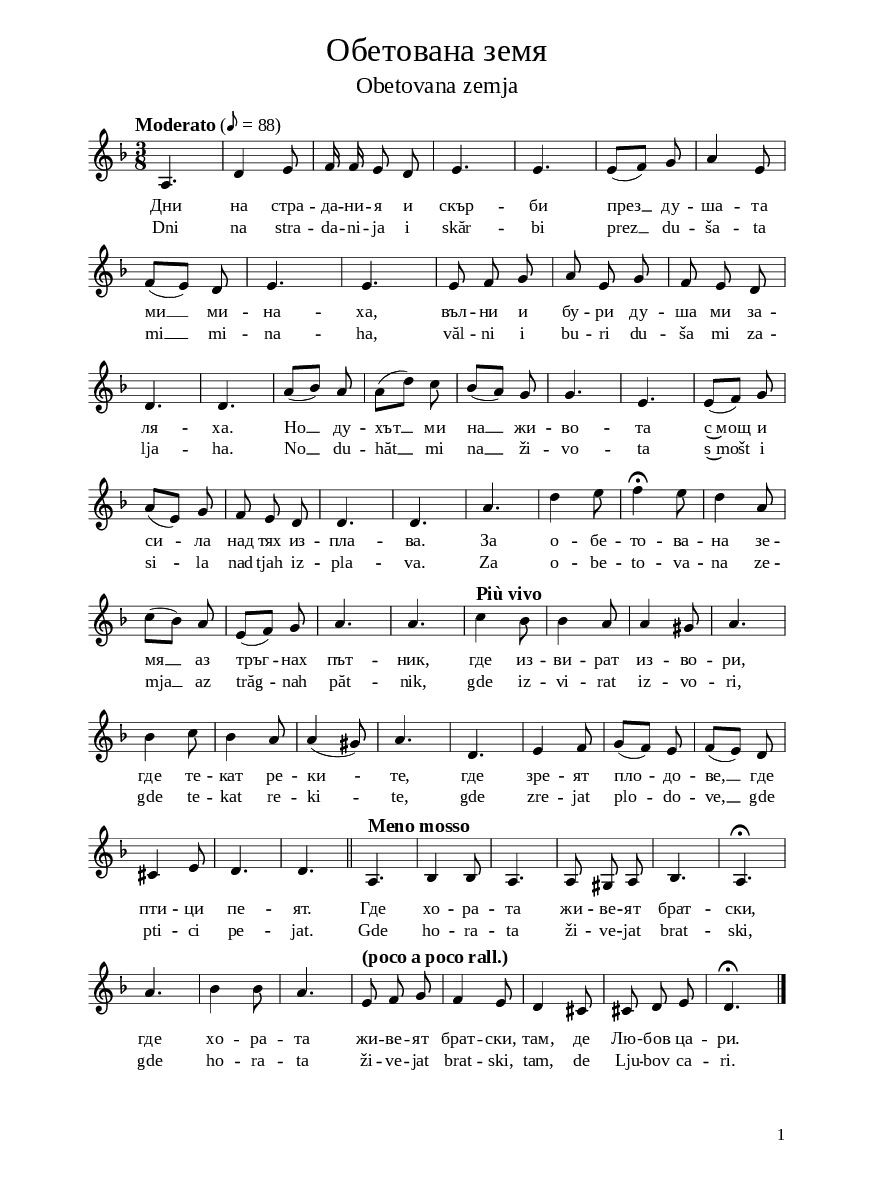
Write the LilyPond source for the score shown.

\version "2.24.4"

\include "include/globals.ily"

\bookpart {
  \label #'ref134
  \tocItem \markup "Обетована земя – Obetovana zemja"
  \paper {
    print-all-headers = ##t
    print-page-number = ##t
    print-first-page-number = ##t

    % put page numbers on the bottom
    oddHeaderMarkup = \markup ""
    evenHeaderMarkup = \markup ""
    oddFooterMarkup = \markup
    \fill-line {
      ""
      \if \should-print-page-number \fromproperty #'page:page-number-string
    }
    evenFooterMarkup = \markup
    \fill-line {
      \if \should-print-page-number \fromproperty #'page:page-number-string
      ""
    }

    left-margin = 1.5\cm
    right-margin = 1.5\cm
    top-margin = 1.2\cm
    bottom-margin = 1.0\cm
    ragged-bottom = ##t % do not spread the staves to fill the whole vertical space

    % change distance between staves
    system-system-spacing =
    #'((basic-distance . 16)
       (minimum-distance . 8)
       (padding . 2)
       (stretchability . 12))
  }

  \header {
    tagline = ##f
  }
  \score {
    \include "include/score-layout.ily"

    \new Voice \relative c' {
      \clef treble
      \key d \minor
      \time 3/8
      \tempoFunc "Moderato" 8 "88"
      \autoBeamOff
      a4. | % 2
      d4  e8 | % 3
      f16  f16  e8  d8 | % 4
      e4. | % 5
      e4. | % 6
      e8 ( [  f8 ) ]  g8 | % 7
      a4  e8 | \break  % 8
      f8 ( [  e8 ) ]  d8 | % 9
      e4. |
      e4. | % 11
      e8  f8  g8 | % 12
      a8  e8  g8  | % 13
      f8  e8  d8 | \break % 14
      d4. | % 15
      d4. | % 16
      a'8 ( [  bes8 ) ]  a8 | % 17
      a8 ( [  d8 ) ]  c8 | % 18
      bes8 ( [  a8 ) ]  g8  | % 19
      g4. |
      e4. |  % 21
      e8 ( [  f8 ) ]  g8 | \break % 22
      a8 ( [  e8 ) ]  g8 | % 23
      f8  e8  d8 | % 24
      d4.  | % 25
      d4.  | % 26
      a'4. |  % 27
      d4  e8 | % 28
      f4 ^\fermata  e8 |  % 29
      d4  a8 | \break
      c8 ( [  bes8 ) ]  a8 | % 31
      e8 ( [  f8 ) ]  g8  | % 32
      a4. | % 33
      a4. |   % 34
      \tempo "Più vivo" c4 bes8 |  % 35
      bes4  a8 |  % 36
      a4  gis8  |  % 37
      a4. | \break  % 38
      bes4  c8 | % 39
      bes4  a8 |
      a4 (  gis8 ) | % 41
      a4. | % 42
      d,4.  | % 43
      e4  f8 | % 44
      g8 ( [  f8 ) ]  e8 | % 45
      f8 ( [  e8 ) ]  d8 | \break % 46
      cis4  e8 | % 47
      d4. | % 48
      d4.  | \bar "||" % 49
      \tempo "Meno mosso" a4. |
      bes4  bes8 | % 51
      a4. | % 52
      a8  gis8  a8 |  % 53
      bes4. |  % 54
      a4. ^\fermata | \break  % 55
      a'4. | % 56
      bes4  bes8  | % 57
      a4. | % 58
      \tempo "(poco a poco rall.)" e8 f8
      g8 | % 59
      f4  e8 |
      d4  cis8 | % 61
      cis8  d8  e8 | % 62
      d4. ^\fermata \bar "|."
    }

    \addlyrics {
      Дни на стра -- да -- ни -- я и
      скър -- би през __  ду -- ша -- та
      ми __  ми -- на -- ха, въл -- ни и
      бу -- ри ду -- ша ми за -- ля -- ха.
      Но __   ду -- хът __  ми на __ жи
      -- во -- та с~мощ  и си -- ла
      над тях из -- пла -- ва. За о --
      бе -- то -- ва -- на зе -- мя __  аз
      тръг -- нах път -- ник, где из
      -- ви -- рат из -- во -- ри, где те --
      кат ре -- ки -- те, где зре --
      ят пло -- до -- ве, __ где пти
      -- ци пе -- ят. Где хо -- ра -- та
      жи -- ве -- ят брат -- ски, где хо
      -- ра -- та жи -- ве -- ят брат --
      ски, там, де "Лю-" -- бов ца -- ри.}


      \addlyrics {
        Dni na stra -- da -- ni -- ja i
        skăr -- bi prez __  du -- ša -- ta
        mi __  mi -- na -- ha, văl -- ni i
        bu -- ri du -- ša mi za -- lja -- ha.
        No __   du -- hăt __  mi na __ ži
        -- vo -- ta s~mošt  i si -- la
        nad tjah iz -- pla -- va. Za o --
        be -- to -- va -- na ze -- mja __  az
        trăg -- nah păt -- nik, gde iz
        -- vi -- rat iz -- vo -- ri, gde te --
        kat re -- ki -- te, gde zre --
        jat plo -- do -- ve, __ gde pti
        -- ci pe -- jat. Gde ho -- ra -- ta
        ži -- ve -- jat brat -- ski, gde ho
        -- ra -- ta ži -- ve -- jat brat --
        ski, tam, de Lju -- bov ca -- ri.}

        \header {
          title = \titleFunc "Обетована земя" "Obetovana zemja"
        }

        \midi{}

      } % score


      \pageBreak

      % include foreign translation(s) of the song
      \version "2.24.4"

\markup \fill-line { \fontsize #deTitleFontSize "Das gelobte Land" }
\markup \null
\markup \null
\markup \abs-fontsize #10 {
  \hspace #25
  \override #`(baseline-skip . ,deCoupletBaselineSkip)

  \column {

 \line { " " Tage des Leides und des Kummers}

 \line { " " haben meine Seele durchdrungen,}

 \line { " " Wogen und Stürme haben sie überschwemmt.}

 \line { " " Aber mein Geist des Lebens}

 \line { " " hat sich mit Kraft und Stärke über sie erhoben.}

 \line { " " Ins Gelobte Land bin ich }

 \line { " " als Reisender aufgebrochen  – }

 \line { " " dorthin, wo die Quellen sprudeln,}

 \line { " " wo die Flüsse fließen, }

 \line { " " wo die Früchte reifen,}

 \line { " " wo die Vögel singen.}

 \line { " " Dort, wo die Menschen brüderlich leben;}

 \line { " " dort, wo die Liebe herrscht.}

  }
}


    } % bookpart
